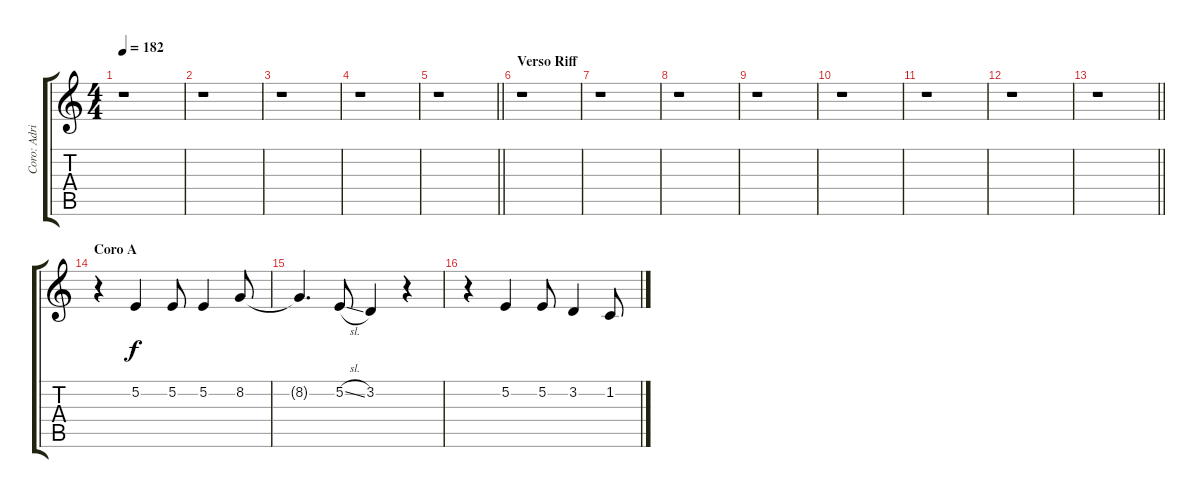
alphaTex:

\track ("Coro: Adrian y Steve" "Coro: Adri") {instrument choiraahs}
\staff {score tabs}
\tuning (E4 B3 G3 D3 A2 E2) {hide}
\ts (4 4)
\tempo 182
\clef g2
\ks c
r.1{dy f} |
r.1 |
r.1 |
r.1 |
\barLineRight lightlight
r.1 |
\section ("" "Verso Riff")
r.1 |
r.1 |
r.1 |
r.1 |
r.1 |
r.1 |
r.1 |
\barLineRight lightlight
r.1 |
\section ("" "Coro A")
r.4 5.2.4 5.2.8 5.2.4 8.2.8 |
8.2{t}.4{d} 5.2{sl}.8 3.2.4 r.4 |
r.4 5.2.4 5.2.8 3.2.4 1.2.8
